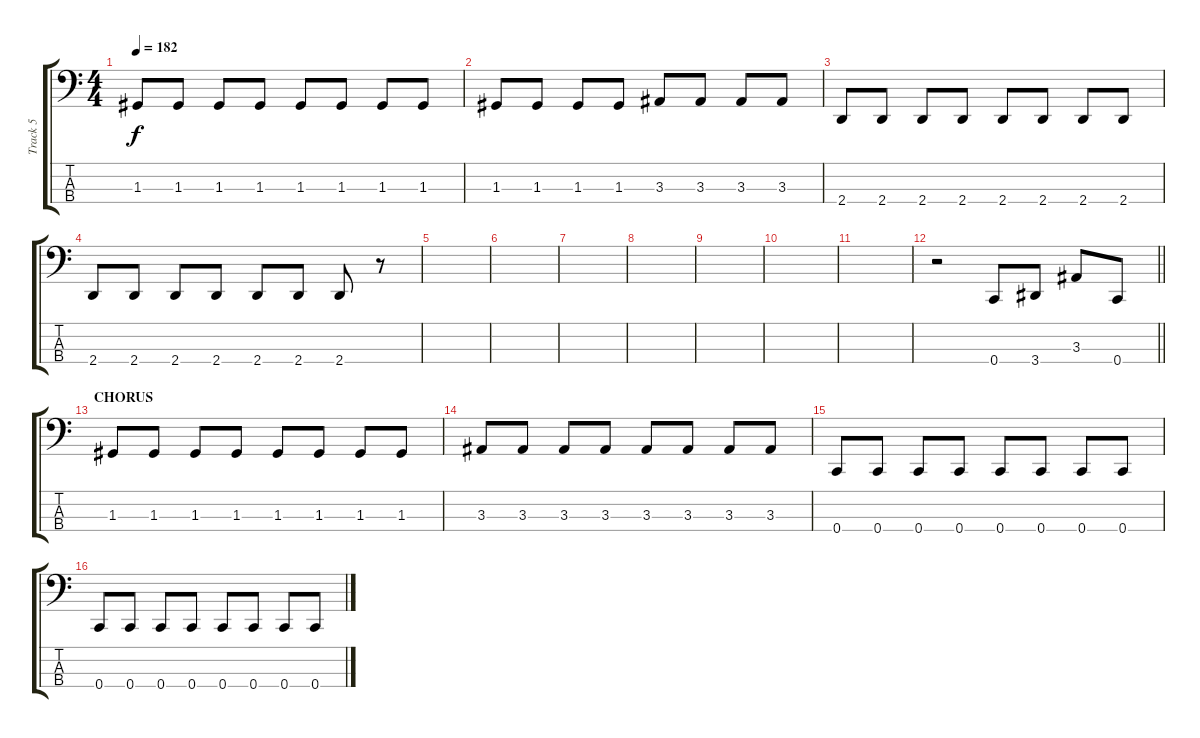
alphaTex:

\track ("Track 5" "Track 5") {instrument electricbassfinger}
\staff {score tabs}
\tuning (F2 C2 G1 C1) {hide}
\ts (4 4)
\tempo 182
\clef f4
\ks c
1.3.8{dy f} 1.3.8 1.3.8 1.3.8 1.3.8 1.3.8 1.3.8 1.3.8 |
1.3.8 1.3.8 1.3.8 1.3.8 3.3.8 3.3.8 3.3.8 3.3.8 |
2.4.8 2.4.8 2.4.8 2.4.8 2.4.8 2.4.8 2.4.8 2.4.8 |
2.4.8 2.4.8 2.4.8 2.4.8 2.4.8 2.4.8 2.4.8 r.8 |
|
|
|
|
|
|
|
\barLineRight lightlight
r.2 0.4.8 3.4.8 3.3.8 0.4.8 |
\section ("" "CHORUS")
1.3.8 1.3.8 1.3.8 1.3.8 1.3.8 1.3.8 1.3.8 1.3.8 |
3.3.8 3.3.8 3.3.8 3.3.8 3.3.8 3.3.8 3.3.8 3.3.8 |
0.4.8 0.4.8 0.4.8 0.4.8 0.4.8 0.4.8 0.4.8 0.4.8 |
0.4.8 0.4.8 0.4.8 0.4.8 0.4.8 0.4.8 0.4.8 0.4.8
